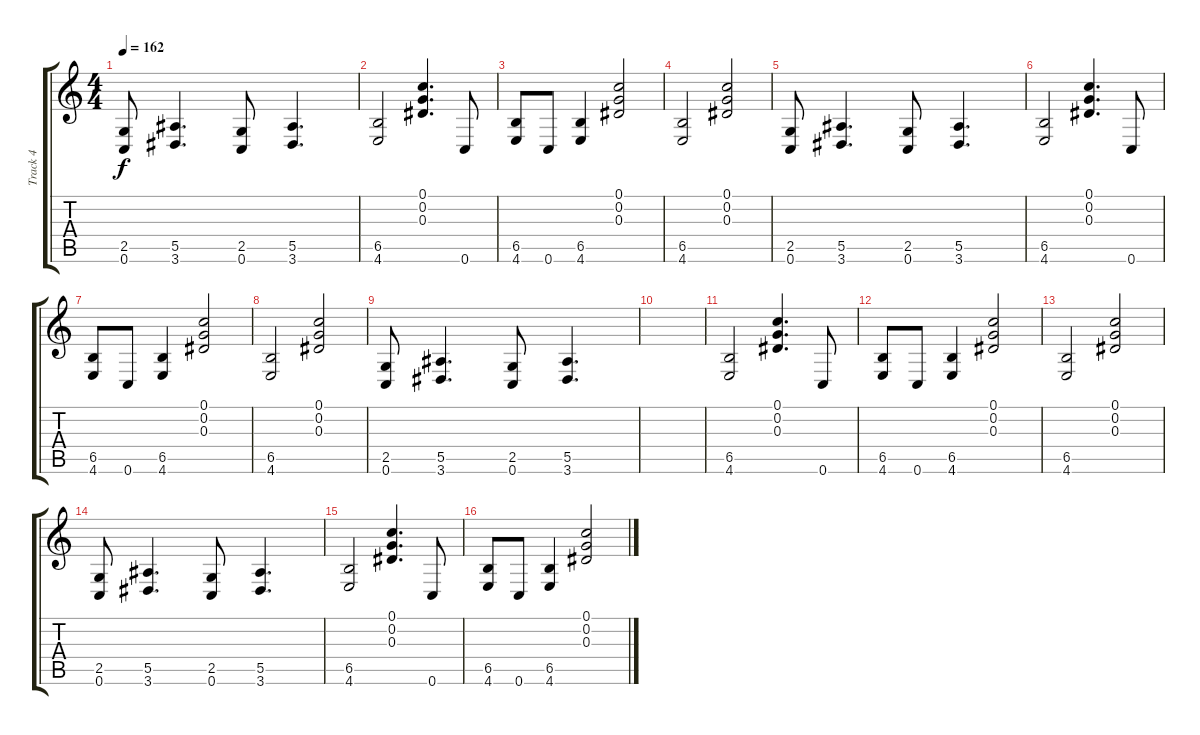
\track ("Track 4" "Track 4") {instrument distortionguitar}
\staff {score tabs}
\tuning (C4 G3 Eb3 Bb2 F2 C2) {hide}
\ts (4 4)
\tempo 162
\clef g2
\ks c
(2.5 0.6).8{dy f} (5.5 3.6).4{d} (2.5 0.6).8 (5.5 3.6).4{d} |
(6.5 4.6).2 (0.1 0.2 0.3).4{d} 0.6.8 |
(6.5 4.6).8 0.6.8 (6.5 4.6).4 (0.1 0.2 0.3).2 |
(6.5 4.6).2 (0.1 0.2 0.3).2 |
(2.5 0.6).8 (5.5 3.6).4{d} (2.5 0.6).8 (5.5 3.6).4{d} |
(6.5 4.6).2 (0.1 0.2 0.3).4{d} 0.6.8 |
(6.5 4.6).8 0.6.8 (6.5 4.6).4 (0.1 0.2 0.3).2 |
(6.5 4.6).2 (0.1 0.2 0.3).2 |
(2.5 0.6).8 (5.5 3.6).4{d} (2.5 0.6).8 (5.5 3.6).4{d} |
|
(6.5 4.6).2 (0.1 0.2 0.3).4{d} 0.6.8 |
(6.5 4.6).8 0.6.8 (6.5 4.6).4 (0.1 0.2 0.3).2 |
(6.5 4.6).2 (0.1 0.2 0.3).2 |
(2.5 0.6).8 (5.5 3.6).4{d} (2.5 0.6).8 (5.5 3.6).4{d} |
(6.5 4.6).2 (0.1 0.2 0.3).4{d} 0.6.8 |
(6.5 4.6).8 0.6.8 (6.5 4.6).4 (0.1 0.2 0.3).2
